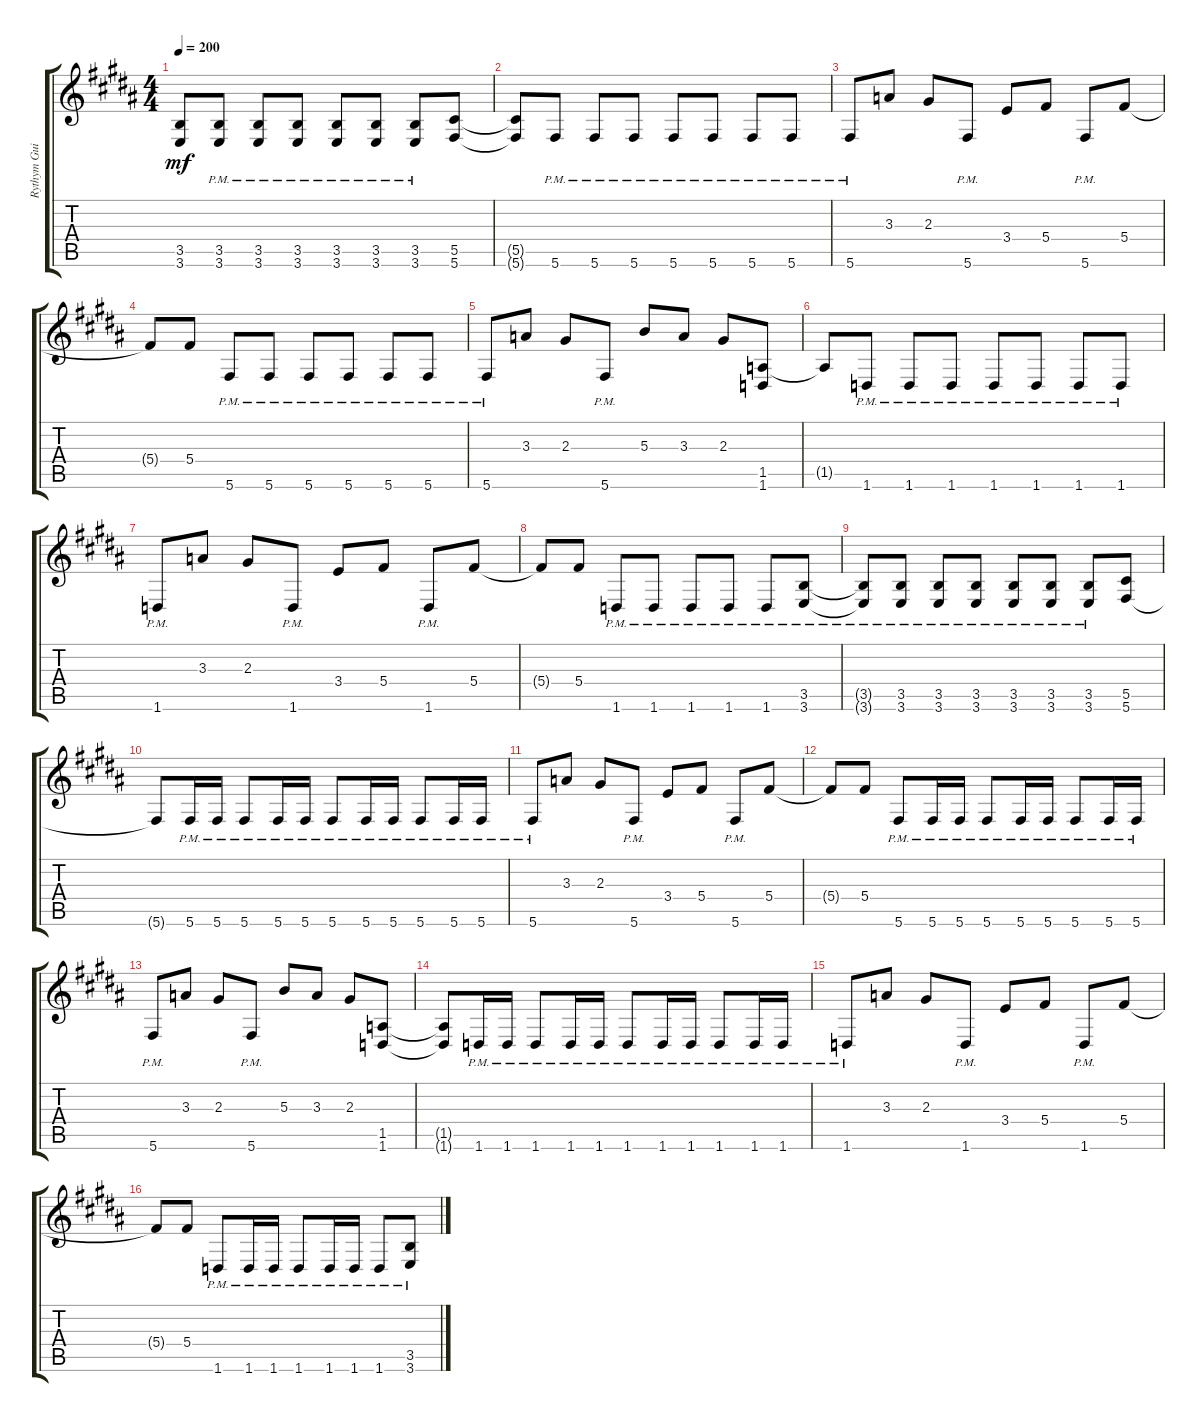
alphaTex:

\track ("Rythym Guitar" "Rythym Gui") {instrument electricguitarclean}
\staff {score tabs}
\tuning (Eb4 Bb3 Gb3 Db3 Ab2 Db2) {hide}
\ts (4 4)
\tempo 200
\clef g2
\ks b
(3.5{t} 3.6{t}).8{dy mf} (3.5{pm} 3.6{pm}).8 (3.5{pm} 3.6{pm}).8 (3.5{pm} 3.6{pm}).8 (3.5{pm} 3.6{pm}).8 (3.5{pm} 3.6{pm}).8 (3.5{pm} 3.6{pm}).8 (5.5 5.6).8 |
(5.5{t} 5.6{t}).8 5.6{pm}.8 5.6{pm}.8 5.6{pm}.8 5.6{pm}.8 5.6{pm}.8 5.6{pm}.8 5.6{pm}.8 |
5.6{pm}.8 3.3.8 2.3.8 5.6{pm}.8 3.4.8 5.4.8 5.6{pm}.8 5.4.8 |
5.4{t}.8 5.4.8 5.6{pm}.8 5.6{pm}.8 5.6{pm}.8 5.6{pm}.8 5.6{pm}.8 5.6{pm}.8 |
5.6{pm}.8 3.3.8 2.3.8 5.6{pm}.8 5.3.8 3.3.8 2.3.8 (1.5 1.6).8 |
1.5{t}.8 1.6{pm}.8 1.6{pm}.8 1.6{pm}.8 1.6{pm}.8 1.6{pm}.8 1.6{pm}.8 1.6{pm}.8 |
1.6{pm}.8 3.3.8 2.3.8 1.6{pm}.8 3.4.8 5.4.8 1.6{pm}.8 5.4.8 |
5.4{t}.8 5.4.8 1.6{pm}.8 1.6{pm}.8 1.6{pm}.8 1.6{pm}.8 1.6{pm}.8 (3.5{pm} 3.6).8 |
(3.5{pm t} 3.6{t}).8 (3.5{pm} 3.6{pm}).8 (3.5{pm} 3.6{pm}).8 (3.5{pm} 3.6{pm}).8 (3.5{pm} 3.6{pm}).8 (3.5{pm} 3.6{pm}).8 (3.5{pm} 3.6{pm}).8 (5.5 5.6).8 |
5.6{t}.8 5.6{pm}.16 5.6{pm}.16 5.6{pm}.8 5.6{pm}.16 5.6{pm}.16 5.6{pm}.8 5.6{pm}.16 5.6{pm}.16 5.6{pm}.8 5.6{pm}.16 5.6{pm}.16 |
5.6{pm}.8 3.3.8 2.3.8 5.6{pm}.8 3.4.8 5.4.8 5.6{pm}.8 5.4.8 |
5.4{t}.8 5.4.8 5.6{pm}.8 5.6{pm}.16 5.6{pm}.16 5.6{pm}.8 5.6{pm}.16 5.6{pm}.16 5.6{pm}.8 5.6{pm}.16 5.6{pm}.16 |
5.6{pm}.8 3.3.8 2.3.8 5.6{pm}.8 5.3.8 3.3.8 2.3.8 (1.5 1.6).8 |
(1.5{t} 1.6{t}).8 1.6{pm}.16 1.6{pm}.16 1.6{pm}.8 1.6{pm}.16 1.6{pm}.16 1.6{pm}.8 1.6{pm}.16 1.6{pm}.16 1.6{pm}.8 1.6{pm}.16 1.6{pm}.16 |
1.6{pm}.8 3.3.8 2.3.8 1.6{pm}.8 3.4.8 5.4.8 1.6{pm}.8 5.4.8 |
5.4{t}.8 5.4.8 1.6{pm}.8 1.6{pm}.16 1.6{pm}.16 1.6{pm}.8 1.6{pm}.16 1.6{pm}.16 1.6{pm}.8 (3.5 3.6{pm}).8
